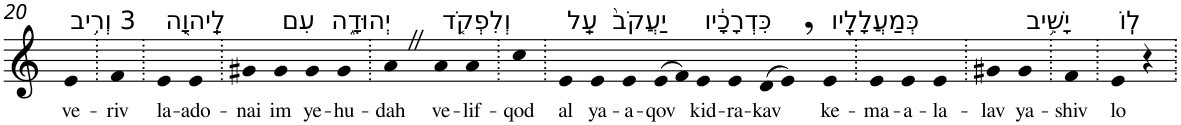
**kern	**text
*part1	*part1
*staff1	*staff1
*I"Piano	*
*I'Pno	*
!!LO:PB:g=z
*clefG2	*
*k[]	*
=20	=20
!LO:TX:a:t=3 וְרִ֥יב	!
!	!LO:LY:b
4e	ve-
=21.	=21.
!	!LO:LY:b
4f	-riv
=22.	=22.
!LO:TX:a:t=לַֽיהוָ֖ה	!
!	!LO:LY:b
4e	la-
!	!LO:LY:b
4e	-ado-
=23.	=23.
!	!LO:LY:b
4g#X	-nai
!LO:TX:a:t=עִם	!
!	!LO:LY:b
4g#	im
!LO:TX:a:t=יְהוּדָ֑ה	!
!	!LO:LY:b
4g#	ye-
!	!LO:LY:b
4g#	-hu-
=24.	=24.
!	!LO:LY:b
4aZ	-dah
!LO:TX:a:t=וְלִפְקֹ֤ד	!
!	!LO:LY:b
4a	ve-
!	!LO:LY:b
4a	-lif-
=25.	=25.
!	!LO:LY:b
4cc	-qod
=26.	=26.
!LO:TX:a:t=עַֽל	!
!	!LO:LY:b
4e	al
!LO:TX:a:t=יַעֲקֹב֙	!
!	!LO:LY:b
4e	ya-
!	!LO:LY:b
4e	-a-
!	!LO:LY:b
(>8e	-qov
8f)	.
!LO:TX:a:t=כִּדְרָכָ֔יו	!
!	!LO:LY:b
4e	kid-
!	!LO:LY:b
4e	-ra-
!	!LO:LY:b
(>8d	-kav
8e,)	.
!LO:TX:a:t=כְּמַעֲלָלָ֖יו	!
!	!LO:LY:b
4e	ke-
=27.	=27.
!	!LO:LY:b
4e	-ma-
!	!LO:LY:b
4e	-a-
!	!LO:LY:b
4e	-la-
=28.	=28.
!	!LO:LY:b
4g#X	-lav
!LO:TX:a:t=יָשִׁ֥יב	!
!	!LO:LY:b
4g#	ya-
=29.	=29.
!	!LO:LY:b
4f	-shiv
=30.	=30.
!LO:TX:a:t=לֽוֹ	!
!	!LO:LY:b
4e	lo
4r	.
=.	=.
*-	*-
